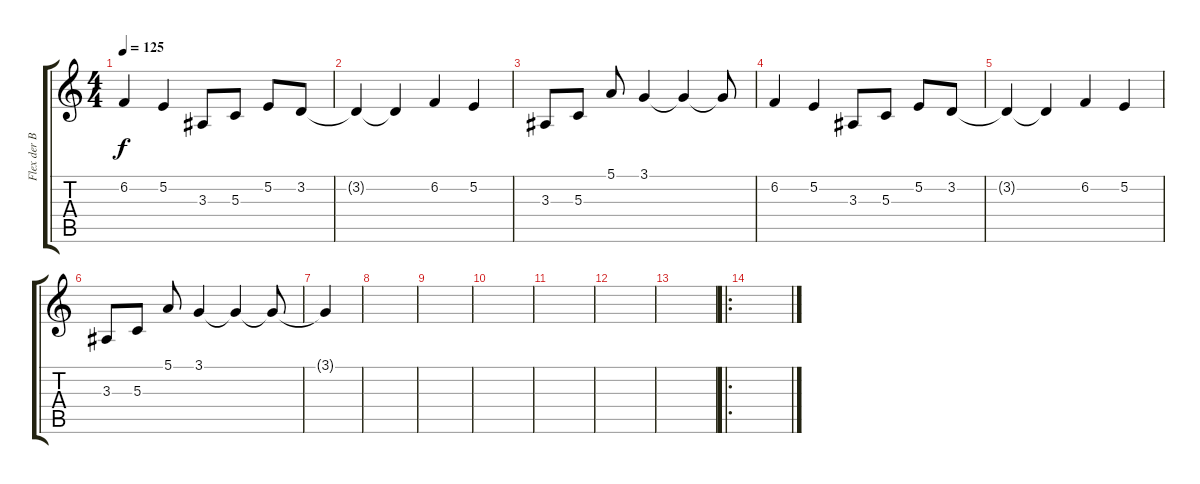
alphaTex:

\track ("Flex der Biegsame(Drehleier)" "Flex der B") {instrument viola}
\staff {score tabs}
\tuning (E4 B3 G3 D3 A2 E2) {hide}
\ts (4 4)
\tempo 125
\clef g2
\ks c
6.2.4{dy f} 5.2.4 3.3.8 5.3.8 5.2.8 3.2.8 |
3.2{t}.4 3.2{t}.4 6.2.4 5.2.4 |
3.3.8 5.3.8 5.1.8 3.1.4 3.1{t}.4 3.1{t}.8 |
6.2.4 5.2.4 3.3.8 5.3.8 5.2.8 3.2.8 |
3.2{t}.4 3.2{t}.4 6.2.4 5.2.4 |
3.3.8 5.3.8 5.1.8 3.1.4 3.1{t}.4 3.1{t}.8 |
3.1{t}.4 |
|
|
|
|
|
|
\ro
